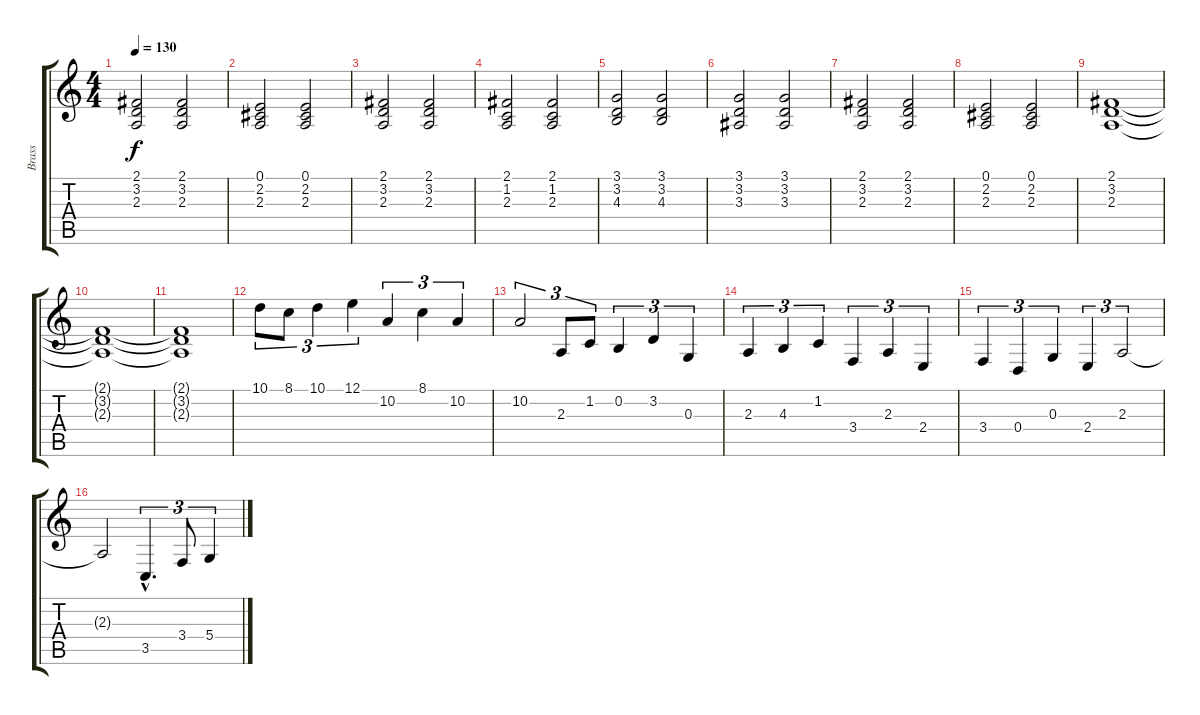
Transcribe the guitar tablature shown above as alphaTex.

\track ("Brass" "Brass") {instrument brasssection}
\staff {score tabs}
\tuning (E4 B3 G3 D3 A2 E2) {hide}
\ts (4 4)
\tempo 130
\clef g2
\ks c
(2.1 3.2 2.3).2{dy f} (2.1 3.2 2.3).2 |
(0.1 2.2 2.3).2 (0.1 2.2 2.3).2 |
(2.1 3.2 2.3).2 (2.1 3.2 2.3).2 |
(2.1 1.2 2.3).2 (2.1 1.2 2.3).2 |
(3.1 3.2 4.3).2 (3.1 3.2 4.3).2 |
(3.1 3.2 3.3).2 (3.1 3.2 3.3).2 |
(2.1 3.2 2.3).2 (2.1 3.2 2.3).2 |
(0.1 2.2 2.3).2 (0.1 2.2 2.3).2 |
(2.1 3.2 2.3).1 |
(2.1{t} 3.2{t} 2.3{t}).1 |
(2.1{t} 3.2{t} 2.3{t}).1 |
10.1.8{tu (3 2) volume 16 balance 13 instrument acousticgrandpiano} 8.1.8{tu (3 2)} 10.1.4{tu (3 2)} 12.1.4{tu (3 2)} 10.2.4{tu (3 2)} 8.1.4{tu (3 2)} 10.2.4{tu (3 2)} |
10.2.2{tu (3 2)} 2.3.8{tu (3 2)} 1.2.8{tu (3 2)} 0.2.4{tu (3 2)} 3.2.4{tu (3 2)} 0.3.4{tu (3 2)} |
2.3.4{tu (3 2)} 4.3.4{tu (3 2)} 1.2.4{tu (3 2)} 3.4.4{tu (3 2)} 2.3.4{tu (3 2)} 2.4.4{tu (3 2)} |
3.4.4{tu (3 2)} 0.4.4{tu (3 2)} 0.3.4{tu (3 2)} 2.4.4{tu (3 2)} 2.3.2{tu (3 2)} |
2.3{t}.2{volume 12} 3.5{hac}.4{d tu (3 2)} 3.4.8{tu (3 2)} 5.4.4{tu (3 2)}
